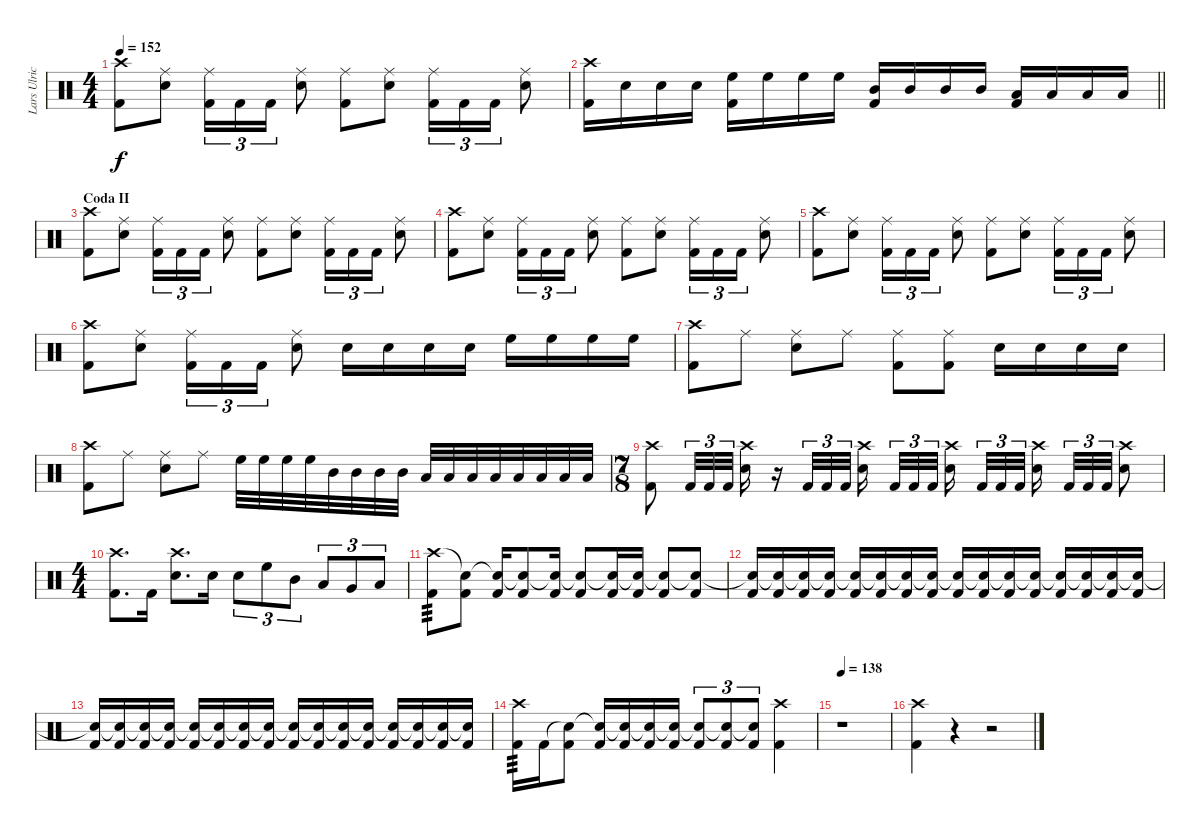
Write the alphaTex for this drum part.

\track ("Lars Ulrich - Drums" "Lars Ulric") {instrument percussion}
\staff {score}
\articulation defaults
\ts (4 4)
\tempo 152
\clef neutral
\ks c
("Crash high (hit)" "Kick (hit) 2").8{dy f} ("Ride (middle)" "Snare (hit) 2").8 ("Ride (middle)" "Kick (hit) 2").16{tu (3 2)} "Kick (hit) 2".16{tu (3 2)} "Kick (hit) 2".16{tu (3 2)} ("Ride (middle)" "Snare (hit) 2").8 ("Ride (middle)" "Kick (hit) 2").8 ("Ride (middle)" "Snare (hit) 2").8 ("Ride (middle)" "Kick (hit) 2").16{tu (3 2)} "Kick (hit) 2".16{tu (3 2)} "Kick (hit) 2".16{tu (3 2)} ("Ride (middle)" "Snare (hit) 2").8 |
\barLineRight lightlight
("Crash high (hit)" "Kick (hit) 2").16 "Snare (hit) 2".16 "Snare (hit) 2".16 "Snare (hit) 2".16 ("High Floor Tom (hit)" "Kick (hit) 2").16 "High Floor Tom (hit)".16 "High Floor Tom (hit)".16 "High Floor Tom (hit)".16 ("Mid Tom (hit)" "Kick (hit) 2").16 "Mid Tom (hit)".16 "Mid Tom (hit)".16 "Mid Tom (hit)".16 ("Low Tom (hit)" "Kick (hit) 2").16 "Low Tom (hit)".16 "Low Tom (hit)".16 "Low Tom (hit)".16 |
\section ("" "Coda II")
("Crash high (hit)" "Kick (hit) 2").8 ("Ride (middle)" "Snare (hit) 2").8 ("Ride (middle)" "Kick (hit) 2").16{tu (3 2)} "Kick (hit) 2".16{tu (3 2)} "Kick (hit) 2".16{tu (3 2)} ("Ride (middle)" "Snare (hit) 2").8 ("Ride (middle)" "Kick (hit) 2").8 ("Ride (middle)" "Snare (hit) 2").8 ("Ride (middle)" "Kick (hit) 2").16{tu (3 2)} "Kick (hit) 2".16{tu (3 2)} "Kick (hit) 2".16{tu (3 2)} ("Ride (middle)" "Snare (hit) 2").8 |
("Crash high (hit)" "Kick (hit) 2").8 ("Ride (middle)" "Snare (hit) 2").8 ("Ride (middle)" "Kick (hit) 2").16{tu (3 2)} "Kick (hit) 2".16{tu (3 2)} "Kick (hit) 2".16{tu (3 2)} ("Ride (middle)" "Snare (hit) 2").8 ("Ride (middle)" "Kick (hit) 2").8 ("Ride (middle)" "Snare (hit) 2").8 ("Ride (middle)" "Kick (hit) 2").16{tu (3 2)} "Kick (hit) 2".16{tu (3 2)} "Kick (hit) 2".16{tu (3 2)} ("Ride (middle)" "Snare (hit) 2").8 |
("Crash high (hit)" "Kick (hit) 2").8 ("Ride (middle)" "Snare (hit) 2").8 ("Ride (middle)" "Kick (hit) 2").16{tu (3 2)} "Kick (hit) 2".16{tu (3 2)} "Kick (hit) 2".16{tu (3 2)} ("Ride (middle)" "Snare (hit) 2").8 ("Ride (middle)" "Kick (hit) 2").8 ("Ride (middle)" "Snare (hit) 2").8 ("Ride (middle)" "Kick (hit) 2").16{tu (3 2)} "Kick (hit) 2".16{tu (3 2)} "Kick (hit) 2".16{tu (3 2)} ("Ride (middle)" "Snare (hit) 2").8 |
("Crash high (hit)" "Kick (hit) 2").8 ("Ride (middle)" "Snare (hit) 2").8 ("Ride (middle)" "Kick (hit) 2").16{tu (3 2)} "Kick (hit) 2".16{tu (3 2)} "Kick (hit) 2".16{tu (3 2)} ("Ride (middle)" "Snare (hit) 2").8 "Snare (hit) 2".16 "Snare (hit) 2".16 "Snare (hit) 2".16 "Snare (hit) 2".16 "High Floor Tom (hit)".16 "High Floor Tom (hit)".16 "High Floor Tom (hit)".16 "High Floor Tom (hit)".16 |
("Crash high (hit)" "Kick (hit) 2").8 "Ride (middle)".8 ("Ride (middle)" "Snare (hit) 2").8 "Ride (middle)".8 ("Ride (middle)" "Kick (hit) 2").8 ("Ride (middle)" "Kick (hit) 2").8 "Snare (hit) 2".16 "Snare (hit) 2".16 "Snare (hit) 2".16 "Snare (hit) 2".16 |
("Crash high (hit)" "Kick (hit) 2").8 "Ride (middle)".8 ("Ride (middle)" "Snare (hit) 2").8 "Ride (middle)".8 "High Floor Tom (hit)".32 "High Floor Tom (hit)".32 "High Floor Tom (hit)".32 "High Floor Tom (hit)".32 "Mid Tom (hit)".32 "Mid Tom (hit)".32 "Mid Tom (hit)".32 "Mid Tom (hit)".32 "Low Tom (hit)".32 "Low Tom (hit)".32 "Low Tom (hit)".32 "Low Tom (hit)".32 "Low Floor Tom (hit)".32 "Low Floor Tom (hit)".32 "Low Floor Tom (hit)".32 "Low Floor Tom (hit)".32 |
\ts (7 8)
("Crash high (hit)" "Kick (hit) 2").8 "Kick (hit) 2".32{tu (3 2)} "Kick (hit) 2".32{tu (3 2)} "Kick (hit) 2".32{tu (3 2)} ("Crash high (hit)" "Snare (hit) 2").16 r.16 "Kick (hit) 2".32{tu (3 2)} "Kick (hit) 2".32{tu (3 2)} "Kick (hit) 2".32{tu (3 2)} ("Crash high (hit)" "Snare (hit) 2").16 "Kick (hit) 2".32{tu (3 2)} "Kick (hit) 2".32{tu (3 2)} "Kick (hit) 2".32{tu (3 2)} ("Crash high (hit)" "Snare (hit) 2").16 "Kick (hit) 2".32{tu (3 2)} "Kick (hit) 2".32{tu (3 2)} "Kick (hit) 2".32{tu (3 2)} ("Crash high (hit)" "Snare (hit) 2").16 "Kick (hit) 2".32{tu (3 2)} "Kick (hit) 2".32{tu (3 2)} "Kick (hit) 2".32{tu (3 2)} ("Crash high (hit)" "Snare (hit) 2").8 |
\ts (4 4)
("Crash high (hit)" "Kick (hit) 2").8{d} "Kick (hit) 2".16 ("Crash high (hit)" "Snare (hit) 2").8{d} "Snare (hit) 2".16 "Snare (hit) 2".8{tu (3 2)} "High Floor Tom (hit)".8{tu (3 2)} "Mid Tom (hit)".8{tu (3 2)} "Low Tom (hit)".8{tu (3 2)} "Very Low Tom (hit)".8{tu (3 2)} "Low Floor Tom (hit)".8{tu (3 2)} |
("Crash high (hit)" "Kick (hit) 2").8{tp 3} ("Snare (hit)"{t} "Kick (hit) 2").8 ("Snare (hit)"{t} "Kick (hit) 2").16 ("Snare (hit)"{t} "Kick (hit) 2").8 ("Snare (hit)"{t} "Kick (hit) 2").16 ("Snare (hit)"{t} "Kick (hit) 2").8 ("Snare (hit)"{t} "Kick (hit) 2").16 ("Snare (hit)"{t} "Kick (hit) 2").16 ("Snare (hit)"{t} "Kick (hit) 2").8 ("Snare (hit)"{t} "Kick (hit) 2").8 |
("Snare (hit)"{t} "Kick (hit) 2").16 ("Snare (hit)"{t} "Kick (hit) 2").16 ("Snare (hit)"{t} "Kick (hit) 2").16 ("Snare (hit)"{t} "Kick (hit) 2").16 ("Snare (hit)"{t} "Kick (hit) 2").16 ("Snare (hit)"{t} "Kick (hit) 2").16 ("Snare (hit)"{t} "Kick (hit) 2").16 ("Snare (hit)"{t} "Kick (hit) 2").16 ("Snare (hit)"{t} "Kick (hit) 2").16 ("Snare (hit)"{t} "Kick (hit) 2").16 ("Snare (hit)"{t} "Kick (hit) 2").16 ("Snare (hit)"{t} "Kick (hit) 2").16 ("Snare (hit)"{t} "Kick (hit) 2").16 ("Snare (hit)"{t} "Kick (hit) 2").16 ("Snare (hit)"{t} "Kick (hit) 2").16 ("Snare (hit)"{t} "Kick (hit) 2").16 |
("Snare (hit)"{t} "Kick (hit) 2").16 ("Snare (hit)"{t} "Kick (hit) 2").16 ("Snare (hit)"{t} "Kick (hit) 2").16 ("Snare (hit)"{t} "Kick (hit) 2").16 ("Snare (hit)"{t} "Kick (hit) 2").16 ("Snare (hit)"{t} "Kick (hit) 2").16 ("Snare (hit)"{t} "Kick (hit) 2").16 ("Snare (hit)"{t} "Kick (hit) 2").16 ("Snare (hit)"{t} "Kick (hit) 2").16 ("Snare (hit)"{t} "Kick (hit) 2").16 ("Snare (hit)"{t} "Kick (hit) 2").16 ("Snare (hit)"{t} "Kick (hit) 2").16 ("Snare (hit)"{t} "Kick (hit) 2").16 ("Snare (hit)"{t} "Kick (hit) 2").16 ("Snare (hit)"{t} "Kick (hit) 2").16 ("Snare (hit)"{t} "Kick (hit) 2").16 |
("Crash high (hit)" "Kick (hit) 2").16{tp 3} "Kick (hit) 2".16 ("Snare (hit)"{t} "Kick (hit) 2").8 ("Snare (hit)"{t} "Kick (hit) 2").16 ("Snare (hit)"{t} "Kick (hit) 2").16 ("Snare (hit)"{t} "Kick (hit) 2").16 ("Snare (hit)"{t} "Kick (hit) 2").16 ("Snare (hit)"{t} "Kick (hit) 2").8{tu (3 2)} ("Snare (hit)"{t} "Kick (hit) 2").8{tu (3 2)} ("Snare (hit)"{t} "Kick (hit) 2").8{tu (3 2)} ("Crash high (hit)" "Kick (hit) 2").4 |
\tempo 138
r.1 |
("Crash high (hit)" "Kick (hit) 2").4 r.4 r.2
